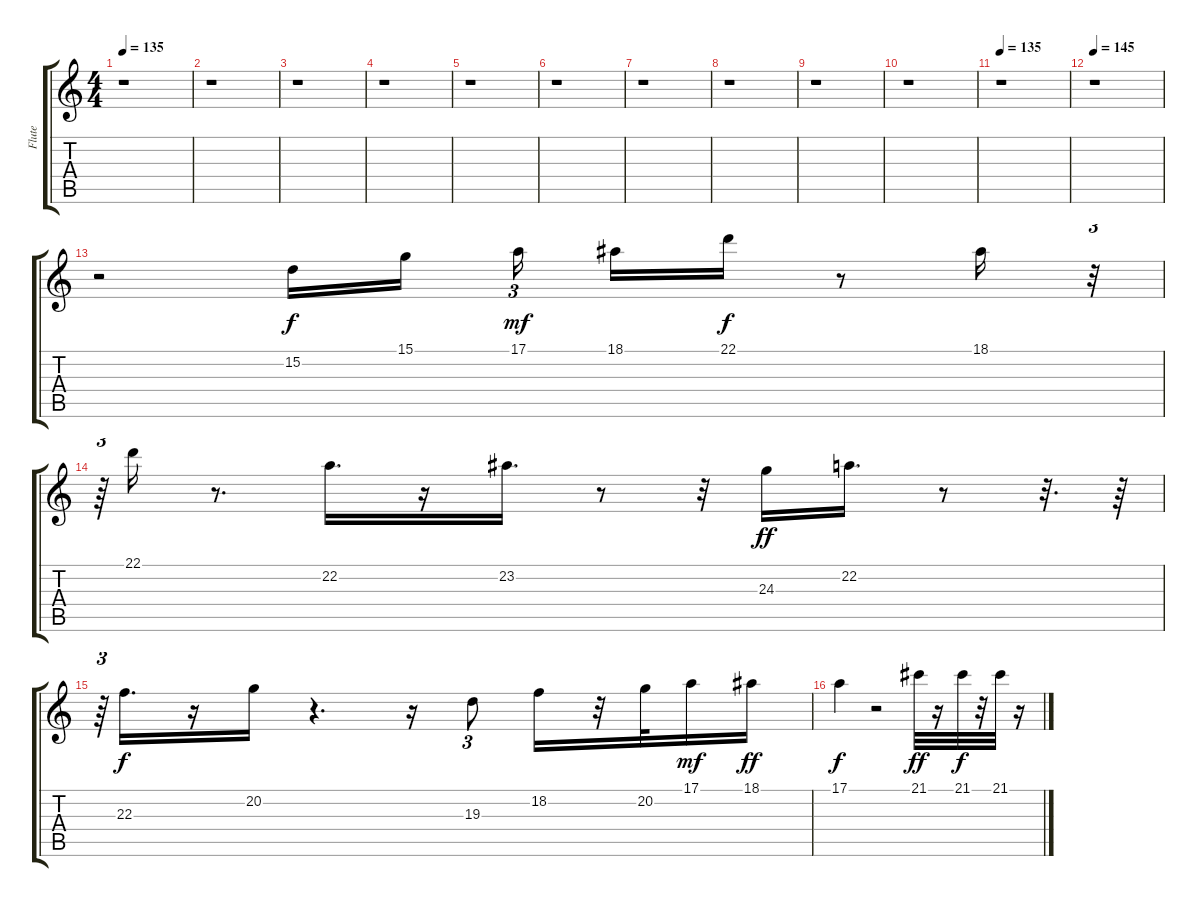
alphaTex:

\track ("Flute" "Flute") {instrument flute}
\staff {score tabs}
\tuning (E4 B3 G3 D3 A2 E2) {hide}
\ts (4 4)
\tempo 135
\clef g2
\ks c
r.1{dy f} |
r.1 |
r.1 |
r.1 |
r.1 |
r.1 |
r.1 |
r.1 |
r.1 |
r.1 |
\tempo 135
r.1 |
\tempo 145
r.1 |
r.2 15.2.16 15.1.16{beam splitsecondary} 17.1.16{tu (3 2) dy mf beam splitsecondary} 18.1.16 22.1.16{dy f} r.8 18.1.16 r.32{tu (3 2)} |
r.64{tu (3 2)} 22.1.16 r.8{d} 22.2.16{d} r.16 23.2.16{d} r.8 r.32 24.3.16{dy ff} 22.2.16{d} r.8 r.32{d} r.64 |
r.64{tu (3 2)} 22.3.16{d dy f} r.16 20.2.16 r.4{d} r.16 19.3.8{tu (3 2)} 18.2.16 r.32 20.2.32 17.1.16{dy mf} 18.1.16{dy ff} |
17.1.4{dy f} r.2 21.1.32{dy ff} r.16 21.1.32{dy f} r.32 21.1.32 r.16
